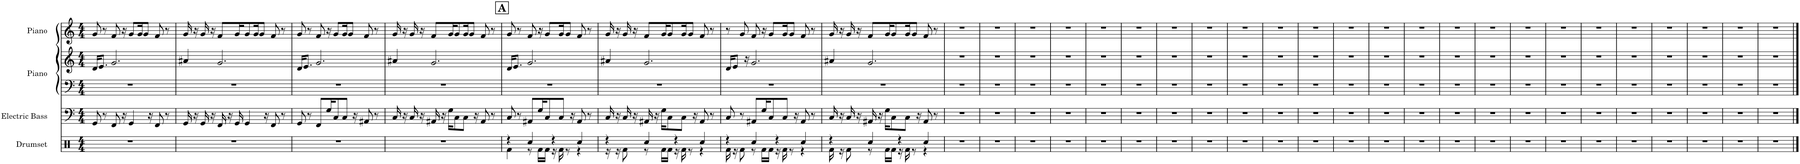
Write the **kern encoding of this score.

**kern	**kern	**kern	**kern	**kern
*part4	*part3	*part2	*part2	*part1
*staff5	*staff4	*staff3	*staff2	*staff1
*I"Drumset	*I"Electric Bass	*I"Piano	*	*I"Piano
*I'D. Set	*I'El. B.	*I'Pno.	*	*I'Pno.
*clefX	*clefF4	*clefF4	*clefG2	*clefG2
*	*Trd7c12	*	*	*
*k[]	*k[]	*k[]	*k[]	*k[]
*M4/4	*M4/4	*M4/4	*M4/4	*M4/4
=1	=1	=1	=1	=1
1r	8GG/	1r	16d/KL	8g/
.	.	.	8.e/J	.
.	8r	.	.	8r
.	8FF/	.	2.g/	8f/
.	16r	.	.	16r
.	4GG/	.	.	8g/L
.	.	.	.	16g/K
.	.	.	.	8g/J
.	16r	.	.	.
.	8FF/	.	.	8f/
.	8r	.	.	8r
=2	=2	=2	=2	=2
1r	16GG/	1r	4a#X/	16g/
.	16r	.	.	16r
.	16GG/	.	.	16g/
.	16r	.	.	16r
.	16FF/	.	2.g/	8f/L
.	16r	.	.	.
.	16GG/	.	.	16g/K
.	4GG/	.	.	8g/
.	.	.	.	16g/K
.	.	.	.	8g/J
.	16r	.	.	.
.	8FF/	.	.	8f/
.	8r	.	.	8r
=3	=3	=3	=3	=3
1r	8GG/	1r	16d/KL	8g/
.	.	.	8.e/J	.
.	8r	.	.	8r
.	8FF/L	.	2.g/	8f/
.	16G/K	.	.	16r
.	8C/	.	.	8g/L
.	8C/J	.	.	16g/K
.	.	.	.	8g/J
.	16r	.	.	.
.	8AA#X/	.	.	8f/
.	8r	.	.	8r
=4	=4	=4	=4	=4
1r	16C/	1r	4a#X/	16g/
.	16r	.	.	16r
.	16C/	.	.	16g/
.	16r	.	.	16r
.	16AA#X/	.	2.g/	8f/L
.	16r	.	.	.
.	16G\KL	.	.	16g/K
.	8C\	.	.	8g/
.	8C\J	.	.	16g/K
.	.	.	.	8g/J
.	16r	.	.	.
.	8AA#/	.	.	8f/
.	8r	.	.	8r
!!LO:REH:place=s1:a:B:cj:fs=14:t=A
=5	=5	=5	=5	=5
*^	*	*	*	*
4r	4Rf\	8C/	1r	16d/KL	8g/
.	.	.	.	8.e/J	.
.	.	8r	.	.	8r
4Rcc/	8r	8AA#X/L	.	2.g/	8f/
.	16Rf\LL	16G/K	.	.	16r
.	16Rf\JJ	8C/	.	.	8g/L
4r	16r	.	.	.	.
.	16Rf\	8C/J	.	.	16g/K
.	8r	.	.	.	8g/J
.	.	16r	.	.	.
4Rcc/	4r	8AA#/	.	.	8f/
.	.	8r	.	.	8r
=6	=6	=6	=6	=6	=6
4r	16r	16C/	1r	4a#X/	16g/
.	16r	16r	.	.	16r
.	8Rf\	16C/	.	.	16g/
.	.	16r	.	.	16r
4Rcc/	8r	16AA#X/	.	2.g/	8f/L
.	.	16r	.	.	.
.	16Rf\LL	16G\KL	.	.	16g/K
.	16Rf\JJ	8C\	.	.	8g/
4r	16r	.	.	.	.
.	16Rf\	8C\J	.	.	16g/K
.	8r	.	.	.	8g/J
.	.	16r	.	.	.
4Rcc/	4r	8AA#/	.	.	8f/
.	.	8r	.	.	8r
=7	=7	=7	=7	=7	=7
4r	16Rf\	8C/	1r	16d/KL	8r
.	16r	.	.	8e/J	.
.	8Rf\	8r	.	.	8g/
.	.	.	.	16r	.
4Rcc/	8r	8AA#X/L	.	2.g/	8f/
.	16Rf\LL	16G/K	.	.	16r
.	16Rf\JJ	8C/	.	.	8g/L
4r	16r	.	.	.	.
.	16Rf\	8C/J	.	.	16g/K
.	8r	.	.	.	8g/J
.	.	16r	.	.	.
4Rcc/	4r	8AA#/	.	.	8f/
.	.	8r	.	.	8r
=8	=8	=8	=8	=8	=8
4r	16Rf\	16C/	1r	4a#X/	16g/
.	16r	16r	.	.	16r
.	8Rf\	16C/	.	.	16g/
.	.	16r	.	.	16r
4Rcc/	8r	16AA#X/	.	2.g/	8f/L
.	.	16r	.	.	.
.	16Rf\LL	16G\KL	.	.	16g/K
.	16Rf\JJ	8C\	.	.	8g/
4r	16r	.	.	.	.
.	16Rf\	8C\J	.	.	16g/K
.	8r	.	.	.	8g/J
.	.	16r	.	.	.
4Rcc/	4r	8AA#/	.	.	8f/
.	.	8r	.	.	8r
*v	*v	*	*	*	*
=9	=9	=9	=9	=9
1r	1r	1r	1r	1r
=10	=10	=10	=10	=10
1r	1r	1r	1r	1r
=11	=11	=11	=11	=11
1r	1r	1r	1r	1r
=12	=12	=12	=12	=12
1r	1r	1r	1r	1r
=13	=13	=13	=13	=13
1r	1r	1r	1r	1r
=14	=14	=14	=14	=14
1r	1r	1r	1r	1r
=15	=15	=15	=15	=15
1r	1r	1r	1r	1r
=16	=16	=16	=16	=16
1r	1r	1r	1r	1r
=17	=17	=17	=17	=17
1r	1r	1r	1r	1r
=18	=18	=18	=18	=18
1r	1r	1r	1r	1r
=19	=19	=19	=19	=19
1r	1r	1r	1r	1r
=20	=20	=20	=20	=20
1r	1r	1r	1r	1r
=21	=21	=21	=21	=21
1r	1r	1r	1r	1r
=22	=22	=22	=22	=22
1r	1r	1r	1r	1r
=23	=23	=23	=23	=23
1r	1r	1r	1r	1r
=24	=24	=24	=24	=24
1r	1r	1r	1r	1r
=25	=25	=25	=25	=25
1r	1r	1r	1r	1r
=26	=26	=26	=26	=26
1r	1r	1r	1r	1r
=27	=27	=27	=27	=27
1r	1r	1r	1r	1r
=28	=28	=28	=28	=28
1r	1r	1r	1r	1r
=29	=29	=29	=29	=29
1r	1r	1r	1r	1r
=30	=30	=30	=30	=30
1r	1r	1r	1r	1r
=31	=31	=31	=31	=31
1r	1r	1r	1r	1r
=32	=32	=32	=32	=32
1r	1r	1r	1r	1r
==	==	==	==	==
*-	*-	*-	*-	*-
